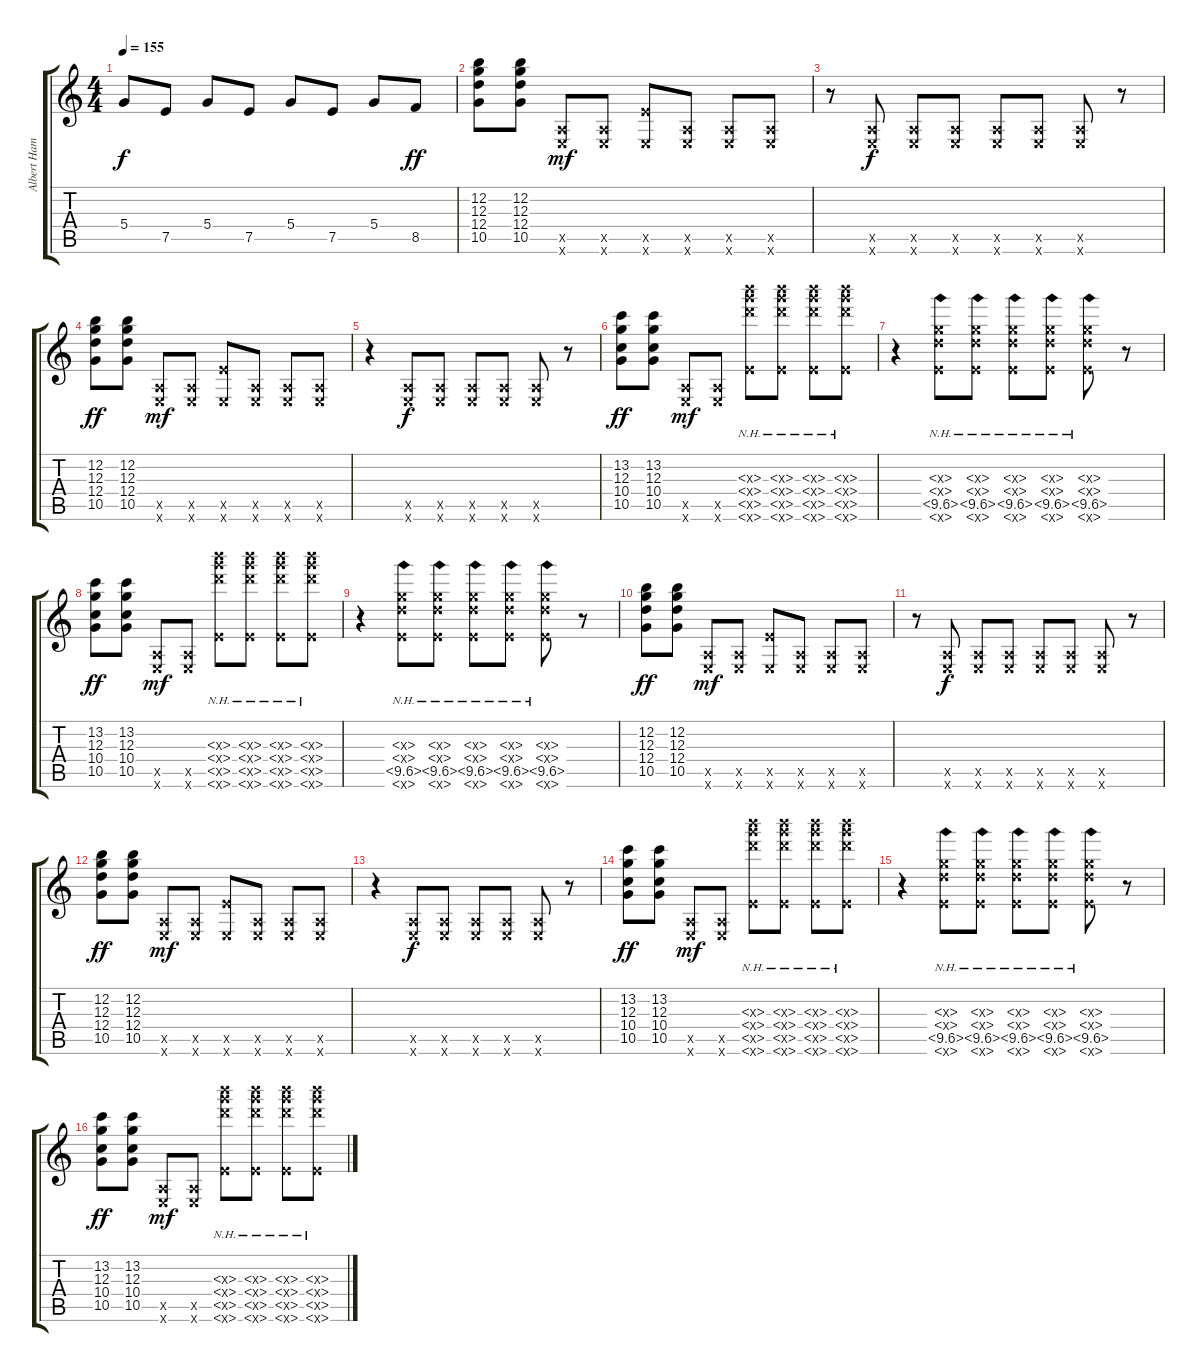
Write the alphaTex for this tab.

\track ("Albert Hammond Jr." "Albert Ham") {instrument distortionguitar}
\staff {score tabs}
\tuning (E4 B3 G3 D3 A2 E2) {hide}
\ts (4 4)
\tempo 155
\clef g2
\ks c
5.4.8{dy f} 7.5.8 5.4.8 7.5.8 5.4.8 7.5.8 5.4.8 8.5.8{dy ff} |
(12.2 12.3 12.4 10.5).8{instrument electricguitarclean} (12.2 12.3 12.4 10.5).8 (0.5{x} 0.6{x}).8{dy mf} (0.5{x} 0.6{x}).8 (7.5{x} 0.6{x}).8 (0.5{x} 0.6{x}).8 (0.5{x} 0.6{x}).8 (0.5{x} 0.6{x}).8 |
r.8 (0.5{x} 0.6{x}).8{dy f} (0.5{x} 0.6{x}).8 (0.5{x} 0.6{x}).8 (0.5{x} 0.6{x}).8 (0.5{x} 0.6{x}).8 (0.5{x} 0.6{x}).8 r.8 |
(12.2 12.3 12.4 10.5).8{dy ff} (12.2 12.3 12.4 10.5).8 (0.5{x} 0.6{x}).8{dy mf} (0.5{x} 0.6{x}).8 (7.5{x} 0.6{x}).8 (0.5{x} 0.6{x}).8 (0.5{x} 0.6{x}).8 (0.5{x} 0.6{x}).8 |
r.4 (0.5{x} 0.6{x}).8{dy f} (0.5{x} 0.6{x}).8 (0.5{x} 0.6{x}).8 (0.5{x} 0.6{x}).8 (0.5{x} 0.6{x}).8 r.8 |
(13.2 12.3 10.4 10.5).8{dy ff} (13.2 12.3 10.4 10.5).8 (0.5{x} 0.6{x}).8{dy mf} (0.5{x} 0.6{x}).8 (4.3{nh x} 5.4{nh x} 10.5{nh x} 0.6{nh x}).8 (4.3{nh x} 5.4{nh x} 10.5{nh x} 0.6{nh x}).8 (4.3{nh x} 5.4{nh x} 10.5{nh x} 0.6{nh x}).8 (4.3{nh x} 5.4{nh x} 10.5{nh x} 0.6{nh x}).8 |
r.4 (0.3{nh x} 0.4{nh x} 10.5{nh} 0.6{nh x}).8 (0.3{nh x} 0.4{nh x} 10.5{nh} 0.6{nh x}).8 (0.3{nh x} 0.4{nh x} 10.5{nh} 0.6{nh x}).8 (0.3{nh x} 0.4{nh x} 10.5{nh} 0.6{nh x}).8 (0.3{nh x} 0.4{nh x} 10.5{nh} 0.6{nh x}).8 r.8 |
(13.2 12.3 10.4 10.5).8{dy ff} (13.2 12.3 10.4 10.5).8 (0.5{x} 0.6{x}).8{dy mf} (0.5{x} 0.6{x}).8 (4.3{nh x} 5.4{nh x} 10.5{nh x} 0.6{nh x}).8 (4.3{nh x} 5.4{nh x} 10.5{nh x} 0.6{nh x}).8 (4.3{nh x} 5.4{nh x} 10.5{nh x} 0.6{nh x}).8 (4.3{nh x} 5.4{nh x} 10.5{nh x} 0.6{nh x}).8 |
r.4 (0.3{nh x} 0.4{nh x} 10.5{nh} 0.6{nh x}).8 (0.3{nh x} 0.4{nh x} 10.5{nh} 0.6{nh x}).8 (0.3{nh x} 0.4{nh x} 10.5{nh} 0.6{nh x}).8 (0.3{nh x} 0.4{nh x} 10.5{nh} 0.6{nh x}).8 (0.3{nh x} 0.4{nh x} 10.5{nh} 0.6{nh x}).8 r.8 |
(12.2 12.3 12.4 10.5).8{dy ff instrument electricguitarclean} (12.2 12.3 12.4 10.5).8 (0.5{x} 0.6{x}).8{dy mf} (0.5{x} 0.6{x}).8 (7.5{x} 0.6{x}).8 (0.5{x} 0.6{x}).8 (0.5{x} 0.6{x}).8 (0.5{x} 0.6{x}).8 |
r.8 (0.5{x} 0.6{x}).8{dy f} (0.5{x} 0.6{x}).8 (0.5{x} 0.6{x}).8 (0.5{x} 0.6{x}).8 (0.5{x} 0.6{x}).8 (0.5{x} 0.6{x}).8 r.8 |
(12.2 12.3 12.4 10.5).8{dy ff} (12.2 12.3 12.4 10.5).8 (0.5{x} 0.6{x}).8{dy mf} (0.5{x} 0.6{x}).8 (7.5{x} 0.6{x}).8 (0.5{x} 0.6{x}).8 (0.5{x} 0.6{x}).8 (0.5{x} 0.6{x}).8 |
r.4 (0.5{x} 0.6{x}).8{dy f} (0.5{x} 0.6{x}).8 (0.5{x} 0.6{x}).8 (0.5{x} 0.6{x}).8 (0.5{x} 0.6{x}).8 r.8 |
(13.2 12.3 10.4 10.5).8{dy ff} (13.2 12.3 10.4 10.5).8 (0.5{x} 0.6{x}).8{dy mf} (0.5{x} 0.6{x}).8 (4.3{nh x} 5.4{nh x} 10.5{nh x} 0.6{nh x}).8 (4.3{nh x} 5.4{nh x} 10.5{nh x} 0.6{nh x}).8 (4.3{nh x} 5.4{nh x} 10.5{nh x} 0.6{nh x}).8 (4.3{nh x} 5.4{nh x} 10.5{nh x} 0.6{nh x}).8 |
r.4 (0.3{nh x} 0.4{nh x} 10.5{nh} 0.6{nh x}).8 (0.3{nh x} 0.4{nh x} 10.5{nh} 0.6{nh x}).8 (0.3{nh x} 0.4{nh x} 10.5{nh} 0.6{nh x}).8 (0.3{nh x} 0.4{nh x} 10.5{nh} 0.6{nh x}).8 (0.3{nh x} 0.4{nh x} 10.5{nh} 0.6{nh x}).8 r.8 |
(13.2 12.3 10.4 10.5).8{dy ff} (13.2 12.3 10.4 10.5).8 (0.5{x} 0.6{x}).8{dy mf} (0.5{x} 0.6{x}).8 (4.3{nh x} 5.4{nh x} 10.5{nh x} 0.6{nh x}).8 (4.3{nh x} 5.4{nh x} 10.5{nh x} 0.6{nh x}).8 (4.3{nh x} 5.4{nh x} 10.5{nh x} 0.6{nh x}).8 (4.3{nh x} 5.4{nh x} 10.5{nh x} 0.6{nh x}).8
